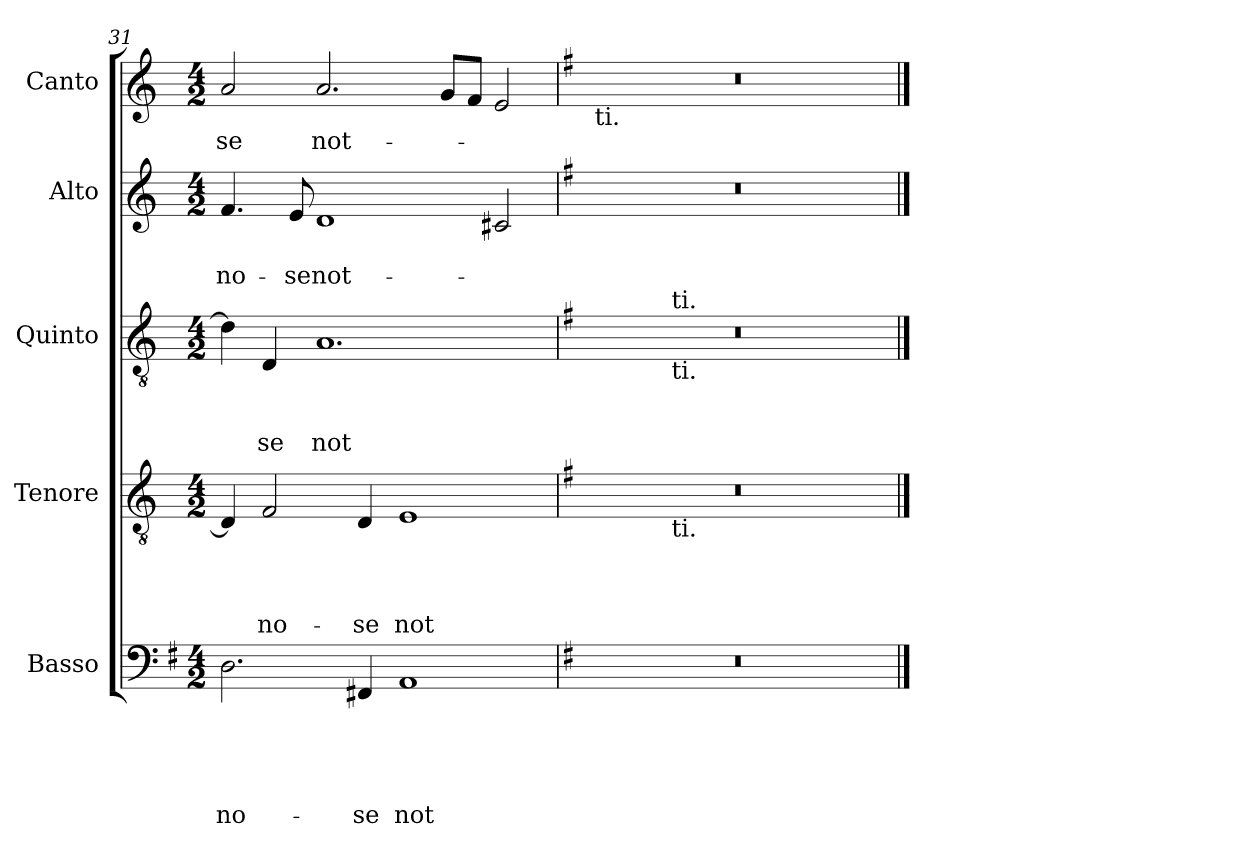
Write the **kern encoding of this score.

**kern	**text	**text	**text	**text	**text	**kern	**text	**text	**text	**text	**kern	**text	**text	**text	**kern	**text	**text	**kern	**text
*part5	*part5	*part5	*part5	*part5	*part5	*part4	*part4	*part4	*part4	*part4	*part3	*part3	*part3	*part3	*part2	*part2	*part2	*part1	*part1
*staff5	*staff5	*staff5	*staff5	*staff5	*staff5	*staff4	*staff4	*staff4	*staff4	*staff4	*staff3	*staff3	*staff3	*staff3	*staff2	*staff2	*staff2	*staff1	*staff1
*I"Basso	*	*	*	*	*	*I"Tenore	*	*	*	*	*I"Quinto	*	*	*	*I"Alto	*	*	*I"Canto	*
*clefF4	*	*	*	*	*	*clefGv2	*	*	*	*	*clefGv2	*	*	*	*clefG2	*	*	*clefG2	*
*ITrd-3c-5	*	*	*	*	*	*	*	*	*	*	*	*	*	*	*	*	*	*	*
*k[]	*	*	*	*	*	*k[]	*	*	*	*	*k[]	*	*	*	*k[]	*	*	*k[]	*
*C:	*	*	*	*	*	*C:	*	*	*	*	*C:	*	*	*	*C:	*	*	*C:	*
*M4/2	*	*	*	*	*	*M4/2	*	*	*	*	*M4/2	*	*	*	*M4/2	*	*	*M4/2	*
=31	=31	=31	=31	=31	=31	=31	=31	=31	=31	=31	=31	=31	=31	=31	=31	=31	=31	=31	=31
!	!	!	!	!	!LO:LY:b	!	!	!	!	!	!	!	!	!	!	!	!LO:LY:b	!	!LO:LY:b
2.G\	.	.	.	.	-no-	4D/]	.	.	.	.	4d\]	.	.	.	4.f/	.	-no-	2a/	-se
!	!	!	!	!	!	!	!	!	!	!LO:LY:b	!	!	!	!LO:LY:b	!	!	!	!	!
.	.	.	.	.	.	2F/	.	.	.	-no-	4D/	.	.	-se	.	.	.	.	.
!	!	!	!	!	!	!	!	!	!	!	!	!	!	!	!	!	!LO:LY:b	!	!
.	.	.	.	.	.	.	.	.	.	.	.	.	.	.	8e/	.	-se	.	.
!	!	!	!	!	!	!	!	!	!	!	!	!	!	!LO:LY:b	!	!	!LO:LY:b	!	!LO:LY:b
.	.	.	.	.	.	.	.	.	.	.	1.A	.	.	not-	1d	.	not-	2.a/	not-
!	!	!	!	!	!LO:LY:b	!	!	!	!	!LO:LY:b	!	!	!	!	!	!	!	!	!
4BBn/	.	.	.	.	-se	4D/	.	.	.	-se	.	.	.	.	.	.	.	.	.
!	!	!	!	!	!LO:LY:b	!	!	!	!	!LO:LY:b	!	!	!	!	!	!	!	!	!
1D	.	.	.	.	not-	1E	.	.	.	not-	.	.	.	.	.	.	.	.	.
.	.	.	.	.	.	.	.	.	.	.	.	.	.	.	.	.	.	8g/L	.
.	.	.	.	.	.	.	.	.	.	.	.	.	.	.	.	.	.	8f/J	.
.	.	.	.	.	.	.	.	.	.	.	.	.	.	.	2c#X/	.	.	2e/	.
=32	=32	=32	=32	=32	=32	=32	=32	=32	=32	=32	=32	=32	=32	=32	=32	=32	=32	=32	=32
*	*	*	*	*	*	*k[f#]	*	*	*	*	*k[f#]	*	*	*	*k[f#]	*	*	*k[f#]	*
*	*	*	*	*	*	*G:	*	*	*	*	*G:	*	*	*	*G:	*	*	*G:	*
*	*	*	*	*	*	*^	*	*	*	*	*^	*	*	*	*	*	*	*^	*
0r	.	.	.	.	.	0r	4ryy	.	.	.	.	0r	4ryy	.	.	.	0r	.	.	0r	32ryy	.
!	!	!	!	!	!	!	!	!	!	!	!	!	!	!	!	!	!	!	!	!	!LO:TX:b:t=ti.	!
.	.	.	.	.	.	.	.	.	.	.	.	.	.	.	.	.	.	.	.	.	1ryy	.
.	.	.	.	.	.	.	8ryy	.	.	.	.	.	8ryy	.	.	.	.	.	.	.	.	.
.	.	.	.	.	.	.	32ryy	.	.	.	.	.	32ryy	.	.	.	.	.	.	.	.	.
!	!	!	!	!	!	!	!	!	!	!	!	!	!LO:TX:b:t=ti.	!	!	!	!	!	!	!	!	!
!	!	!	!	!	!	!	!	!	!	!	!	!	!LO:TX:a:t=ti.	!	!	!	!	!	!	!	!	!
!	!	!	!	!	!	!	!LO:TX:b:t=ti.	!	!	!	!	!	!	!	!	!	!	!	!	!	!	!
.	.	.	.	.	.	.	1ryy	.	.	.	.	.	1ryy	.	.	.	.	.	.	.	.	.
.	.	.	.	.	.	.	.	.	.	.	.	.	.	.	.	.	.	.	.	.	2ryy	.
.	.	.	.	.	.	.	2ryy	.	.	.	.	.	2ryy	.	.	.	.	.	.	.	.	.
.	.	.	.	.	.	.	.	.	.	.	.	.	.	.	.	.	.	.	.	.	4...ryy	.
.	.	.	.	.	.	.	16.ryy	.	.	.	.	.	16.ryy	.	.	.	.	.	.	.	.	.
*	*	*	*	*	*	*v	*v	*	*	*	*	*	*	*	*	*	*	*	*	*v	*v	*
*	*	*	*	*	*	*	*	*	*	*	*v	*v	*	*	*	*	*	*	*	*
==	==	==	==	==	==	==	==	==	==	==	==	==	==	==	==	==	==	==	==
*-	*-	*-	*-	*-	*-	*-	*-	*-	*-	*-	*-	*-	*-	*-	*-	*-	*-	*-	*-
